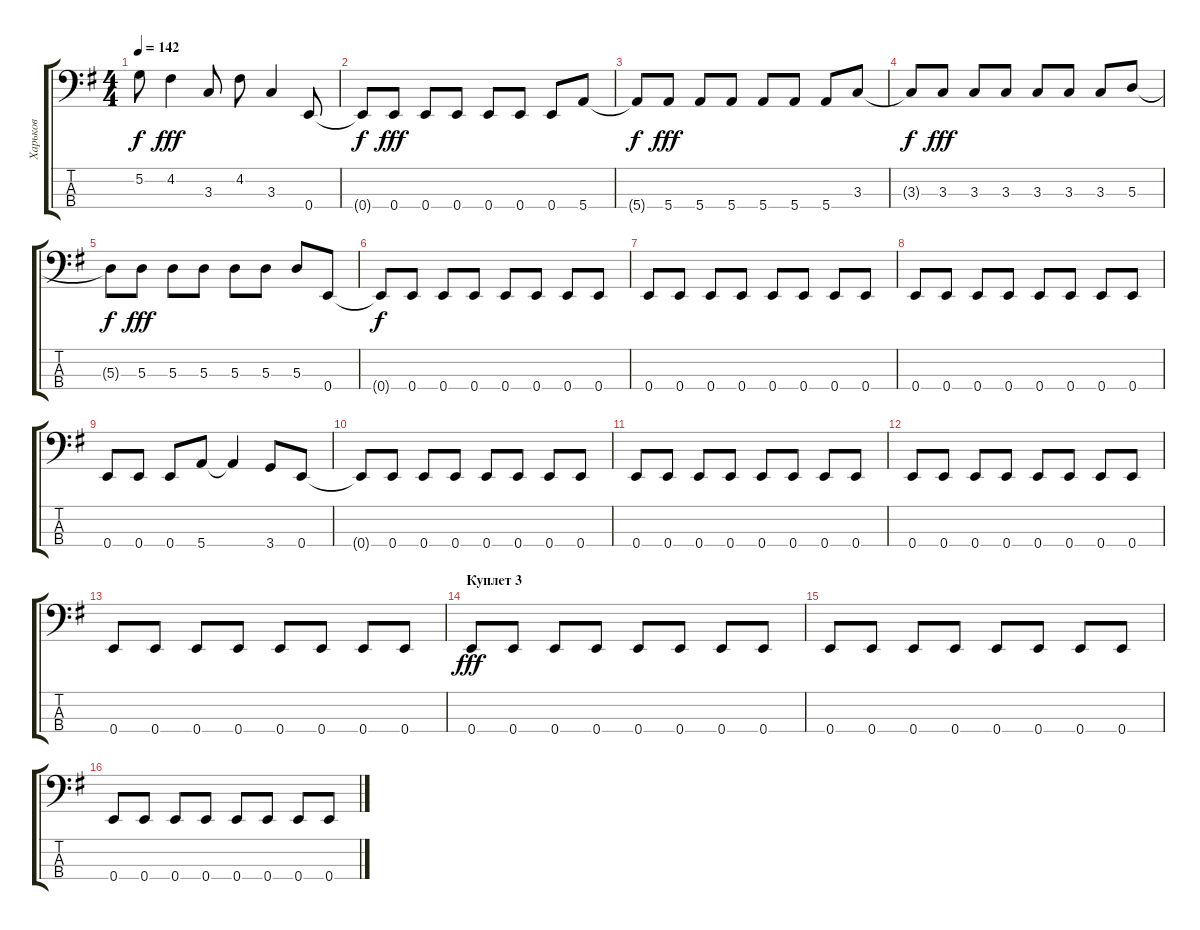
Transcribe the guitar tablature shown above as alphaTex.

\track ("Харьков" "Харьков") {instrument electricbasspick}
\staff {score tabs}
\tuning (G2 D2 A1 E1) {hide}
\ts (4 4)
\tempo 142
\clef f4
\ks eminor
5.2{t}.8{dy f} 4.2.4{dy fff} 3.3.8 4.2.8 3.3.4 0.4.8 |
0.4{t}.8{dy f} 0.4.8{dy fff} 0.4.8 0.4.8 0.4.8 0.4.8 0.4.8 5.4.8 |
5.4{t}.8{dy f} 5.4.8{dy fff} 5.4.8 5.4.8 5.4.8 5.4.8 5.4.8 3.3.8 |
3.3{t}.8{dy f} 3.3.8{dy fff} 3.3.8 3.3.8 3.3.8 3.3.8 3.3.8 5.3.8 |
5.3{t}.8{dy f} 5.3.8{dy fff} 5.3.8 5.3.8 5.3.8 5.3.8 5.3.8 0.4.8 |
0.4{t}.8{dy f} 0.4.8 0.4.8 0.4.8 0.4.8 0.4.8 0.4.8 0.4.8 |
0.4.8 0.4.8 0.4.8 0.4.8 0.4.8 0.4.8 0.4.8 0.4.8 |
0.4.8 0.4.8 0.4.8 0.4.8 0.4.8 0.4.8 0.4.8 0.4.8 |
0.4.8 0.4.8 0.4.8 5.4.8 5.4{t}.4 3.4.8 0.4.8 |
0.4{t}.8 0.4.8 0.4.8 0.4.8 0.4.8 0.4.8 0.4.8 0.4.8 |
0.4.8 0.4.8 0.4.8 0.4.8 0.4.8 0.4.8 0.4.8 0.4.8 |
0.4.8 0.4.8 0.4.8 0.4.8 0.4.8 0.4.8 0.4.8 0.4.8 |
0.4.8 0.4.8 0.4.8 0.4.8 0.4.8 0.4.8 0.4.8 0.4.8 |
\section ("" "Куплет 3")
0.4.8{dy fff} 0.4.8 0.4.8 0.4.8 0.4.8 0.4.8 0.4.8 0.4.8 |
0.4.8 0.4.8 0.4.8 0.4.8 0.4.8 0.4.8 0.4.8 0.4.8 |
0.4.8 0.4.8 0.4.8 0.4.8 0.4.8 0.4.8 0.4.8 0.4.8
